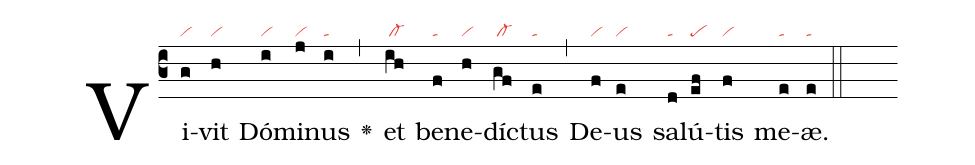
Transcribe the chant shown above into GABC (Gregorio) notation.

nabc-lines:1;
%%
(c3)Vi(g|vi)vit(h|vi) Dó(i|vi)mi(j|vi)nus(i|ta) <v>\greheightstar</v>(,)
et(ih|/cl-) be(f|ta)ne(h|vi)dí(gf|/cl-)ctus(e|ta) (,)
De(f|vi)us(e|vi) sa(d|ta)lú(ef|pe)tis(f|vi) me(e|ta)æ.(e|ta) (::)
